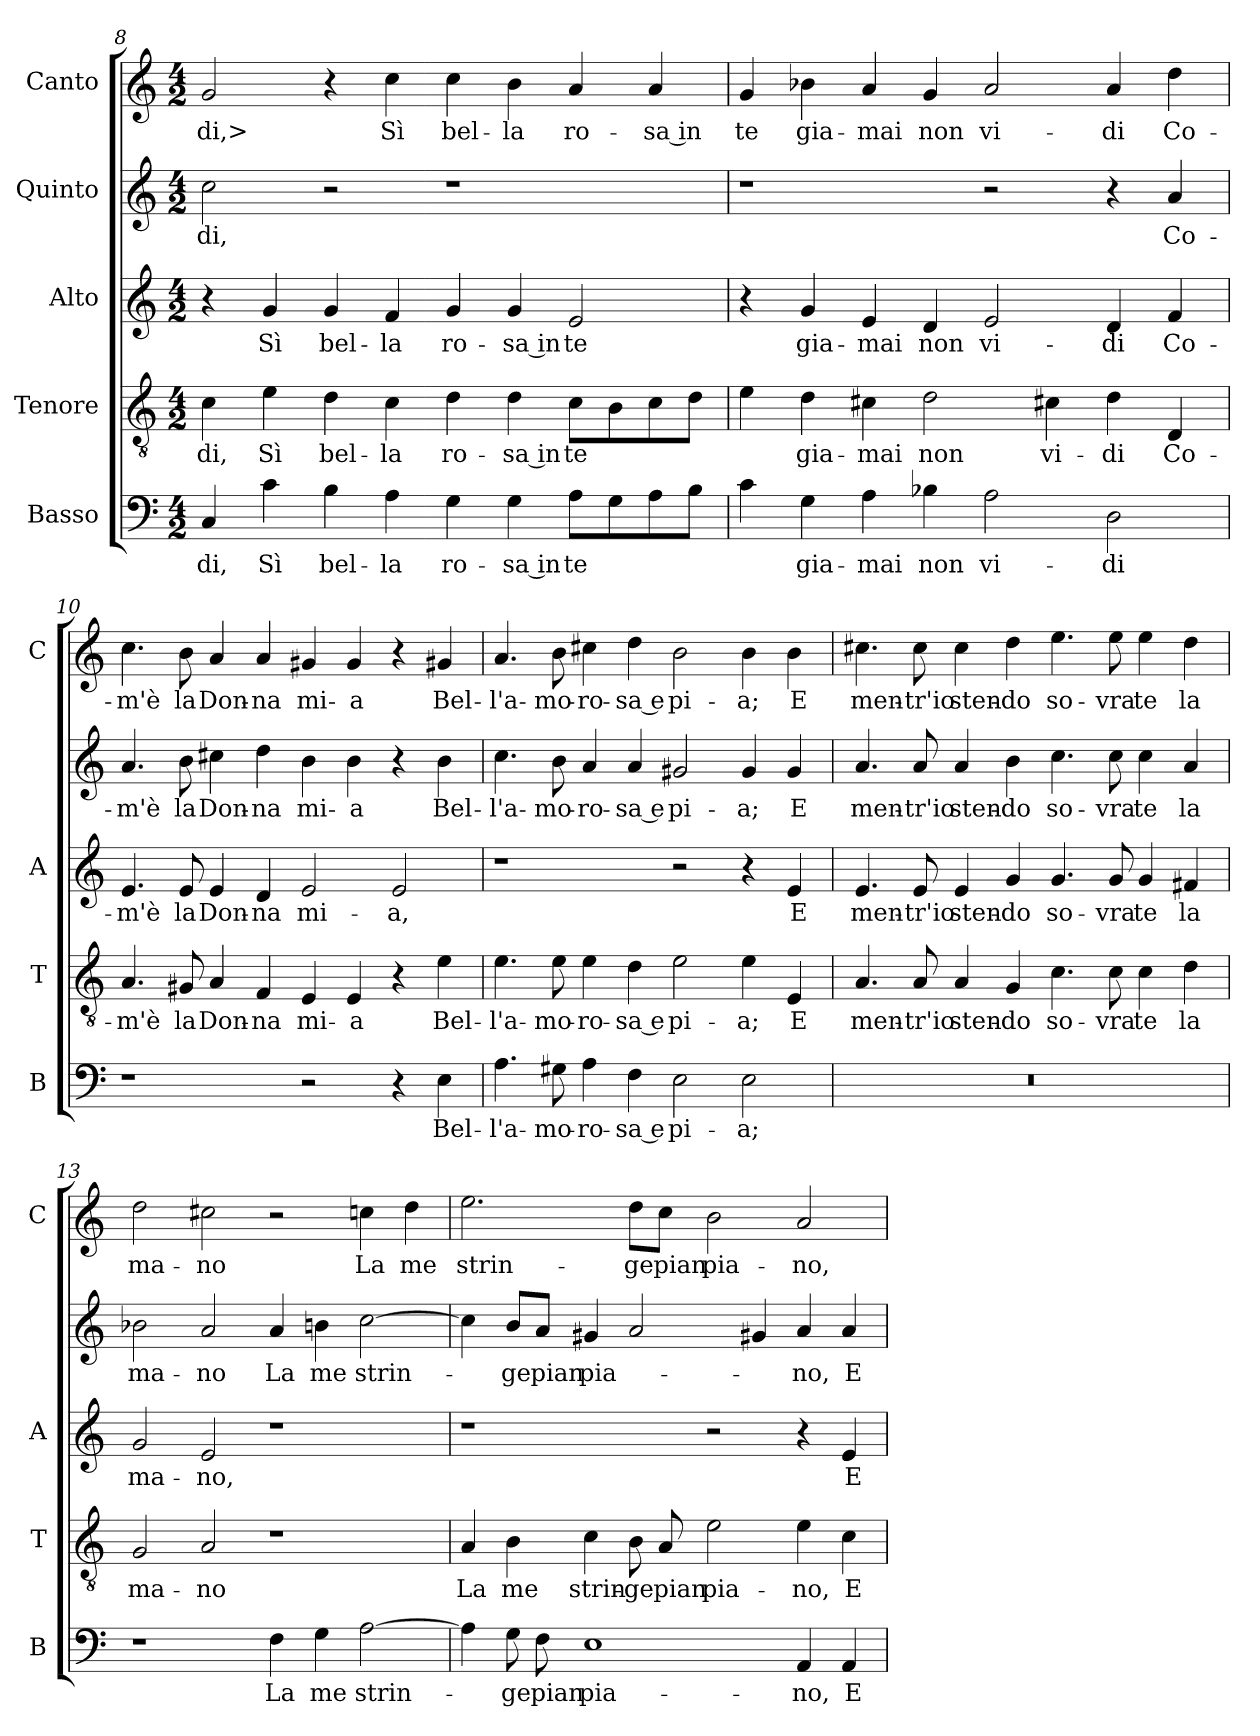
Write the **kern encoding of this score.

**kern	**text	**kern	**text	**kern	**text	**kern	**text	**kern	**text
*part5	*part5	*part4	*part4	*part3	*part3	*part2	*part2	*part1	*part1
*staff5	*staff5	*staff4	*staff4	*staff3	*staff3	*staff2	*staff2	*staff1	*staff1
*I"Basso	*	*I"Tenore	*	*I"Alto	*	*I"Quinto	*	*I"Canto	*
*I'B	*	*I'T	*	*I'A	*	*	*	*I'C	*
*clefF4	*	*clefGv2	*	*clefG2	*	*clefG2	*	*clefG2	*
*k[]	*	*k[]	*	*k[]	*	*k[]	*	*k[]	*
*M4/2	*	*M4/2	*	*M4/2	*	*M4/2	*	*M4/2	*
=8	=8	=8	=8	=8	=8	=8	=8	=8	=8
4C	-di,	4c	-di,	4r	.	2cc	-di,	2g	-di,>
4c	Sì	4e	Sì	4g	Sì	.	.	.	.
4B	bel-	4d	bel-	4g	bel-	2r	.	4r	.
4A	-la	4c	-la	4f	-la	.	.	4cc	Sì
4G	ro-	4d	ro-	4g	ro-	1r	.	4cc	bel-
4G	-sa in	4d	-sa in	4g	-sa in	.	.	4b	-la
8AL	te	8cL	te	2e	te	.	.	4a	ro-
8G	.	8B	.	.	.	.	.	.	.
8A	.	8c	.	.	.	.	.	4a	-sa in
8BJ	.	8dJ	.	.	.	.	.	.	.
=9	=9	=9	=9	=9	=9	=9	=9	=9	=9
4c	.	4e	.	4r	.	1r	.	4g	te
4G	gia-	4d	gia-	4g	gia-	.	.	4b-X	gia-
4A	-mai	4c#X	-mai	4e	-mai	.	.	4a	-mai
4B-X	non	2d	non	4d	non	.	.	4g	non
2A	vi-	.	.	2e	vi-	2r	.	2a	vi-
.	.	4c#X	vi-	.	.	.	.	.	.
2D	-di	4d	-di	4d	-di	4r	.	4a	-di
.	.	4D	Co-	4f	Co-	4a	Co-	4dd	Co-
=10	=10	=10	=10	=10	=10	=10	=10	=10	=10
1r	.	4.A	-m'è	4.e	-m'è	4.a	-m'è	4.cc	-m'è
.	.	8G#X	la	8e	la	8b	la	8b	la
.	.	4A	Don-	4e	Don-	4cc#X	Don-	4a	Don-
.	.	4F	-na	4d	-na	4dd	-na	4a	-na
2r	.	4E	mi-	2e	mi-	4b	mi-	4g#X	mi-
.	.	4E	-a	.	.	4b	-a	4g#	-a
4r	.	4r	.	2e	-a,	4r	.	4r	.
4E	Bel-	4e	Bel-	.	.	4b	Bel-	4g#X	Bel-
=11	=11	=11	=11	=11	=11	=11	=11	=11	=11
4.A	-l'a-	4.e	-l'a-	1r	.	4.cc	-l'a-	4.a	-l'a-
8G#X	-mo-	8e	-mo-	.	.	8b	-mo-	8b	-mo-
4A	-ro-	4e	-ro-	.	.	4a	-ro-	4cc#X	-ro-
4F	-sa e	4d	-sa e	.	.	4a	-sa e	4dd	-sa e
2E	pi-	2e	pi-	2r	.	2g#X	pi-	2b	pi-
2E	-a;	4e	-a;	4r	.	4g#	-a;	4b	-a;
.	.	4E	E	4e	E	4g#	E	4b	E
=12	=12	=12	=12	=12	=12	=12	=12	=12	=12
0r	.	4.A	men-	4.e	men-	4.a	men-	4.cc#X	men-
.	.	8A	-tr'io	8e	-tr'io	8a	-tr'io	8cc#	-tr'io
.	.	4A	sten-	4e	sten-	4a	sten-	4cc#	sten-
.	.	4G	-do	4g	-do	4b	-do	4dd	-do
.	.	4.c	so-	4.g	so-	4.cc	so-	4.ee	so-
.	.	8c	-vra	8g	-vra	8cc	-vra	8ee	-vra
.	.	4c	te	4g	te	4cc	te	4ee	te
.	.	4d	la	4f#X	la	4a	la	4dd	la
=13	=13	=13	=13	=13	=13	=13	=13	=13	=13
1r	.	2G	ma-	2g	ma-	2b-X	ma-	2dd	ma-
.	.	2A	-no	2e	-no,	2a	-no	2cc#X	-no
4F	La	1r	.	1r	.	4a	La	2r	.
4G	me	.	.	.	.	4bn	me	.	.
[2A	strin-	.	.	.	.	[2cc	strin-	4ccn	La
.	.	.	.	.	.	.	.	4dd	me
=14	=14	=14	=14	=14	=14	=14	=14	=14	=14
4A]	.	4A	La	1r	.	4cc]	.	2.ee	strin-
8G	-ge	4B	me	.	.	8b/L	-ge	.	.
8F	pian	.	.	.	.	8a/J	pian	.	.
1E	pia-	4c	strin-	.	.	4g#X	pia-	.	.
.	.	8B	-ge	.	.	2a	.	8dd\L	-ge
.	.	8A	pian	.	.	.	.	8cc\J	pian
.	.	2e	pia-	2r	.	.	.	2b	pia-
.	.	.	.	.	.	4g#X	.	.	.
4AA	-no,	4e	-no,	4r	.	4a	-no,	2a	-no,
4AA	E	4c	E	4e	E	4a	E	.	.
=	=	=	=	=	=	=	=	=	=
*-	*-	*-	*-	*-	*-	*-	*-	*-	*-
